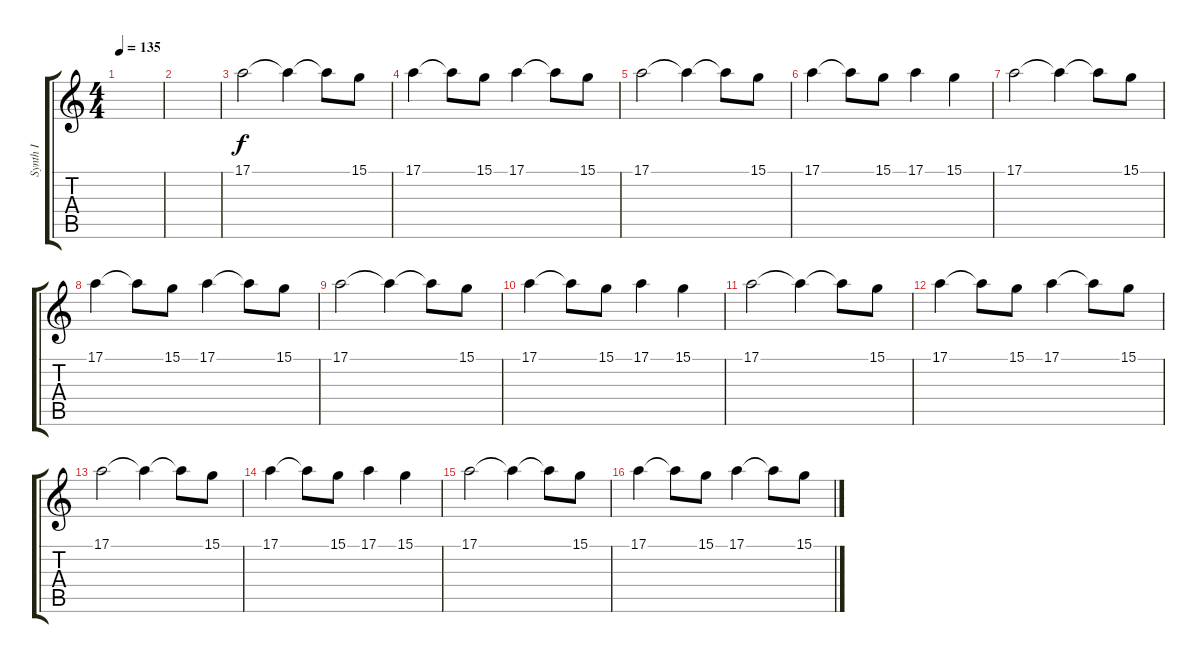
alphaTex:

\track ("Synth I" "Synth I") {instrument choiraahs}
\staff {score tabs}
\tuning (E4 B3 G3 D3 A2 E2) {hide}
\ts (4 4)
\tempo 135
\clef g2
\ks c
|
|
17.1.2{volume 8 balance 12 instrument acousticgrandpiano} 17.1{t}.4 17.1{t}.8 15.1.8 |
17.1.4 17.1{t}.8 15.1.8 17.1.4 17.1{t}.8 15.1.8 |
17.1.2 17.1{t}.4 17.1{t}.8 15.1.8 |
17.1.4 17.1{t}.8 15.1.8 17.1.4 15.1.4 |
17.1.2 17.1{t}.4 17.1{t}.8 15.1.8 |
17.1.4 17.1{t}.8 15.1.8 17.1.4 17.1{t}.8 15.1.8 |
17.1.2 17.1{t}.4 17.1{t}.8 15.1.8 |
17.1.4 17.1{t}.8 15.1.8 17.1.4 15.1.4 |
17.1.2 17.1{t}.4 17.1{t}.8 15.1.8 |
17.1.4 17.1{t}.8 15.1.8 17.1.4 17.1{t}.8 15.1.8 |
17.1.2 17.1{t}.4 17.1{t}.8 15.1.8 |
17.1.4 17.1{t}.8 15.1.8 17.1.4 15.1.4 |
17.1.2 17.1{t}.4 17.1{t}.8 15.1.8 |
17.1.4 17.1{t}.8 15.1.8 17.1.4 17.1{t}.8 15.1.8
